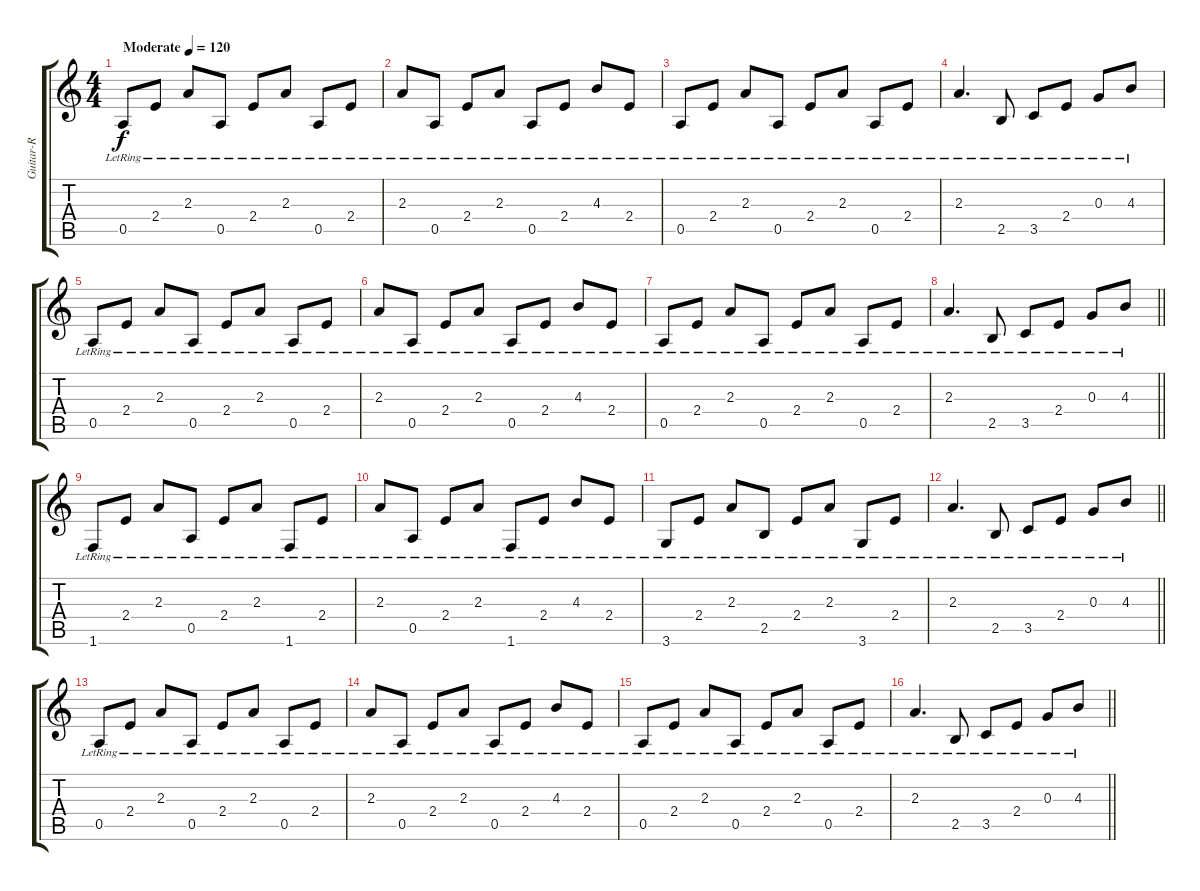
\track ("Guitar-R" "Guitar-R") {instrument acousticguitarnylon}
\staff {score tabs}
\tuning (E4 B3 G3 D3 A2 E2) {hide}
\ts (4 4)
\tempo (120 "Moderate")
\clef g2
\ks c
0.5{lr}.8{dy f instrument acousticguitarnylon} 2.4{lr}.8 2.3{lr}.8 0.5{lr}.8 2.4{lr}.8 2.3{lr}.8 0.5{lr}.8 2.4{lr}.8 |
2.3{lr}.8 0.5{lr}.8 2.4{lr}.8 2.3{lr}.8 0.5{lr}.8 2.4{lr}.8 4.3{lr}.8 2.4{lr}.8 |
0.5{lr}.8 2.4{lr}.8 2.3{lr}.8 0.5{lr}.8 2.4{lr}.8 2.3{lr}.8 0.5{lr}.8 2.4{lr}.8 |
2.3{lr}.4{d} 2.5{lr}.8 3.5{lr}.8 2.4{lr}.8 0.3{lr}.8 4.3{lr}.8 |
0.5{lr}.8 2.4{lr}.8 2.3{lr}.8 0.5{lr}.8 2.4{lr}.8 2.3{lr}.8 0.5{lr}.8 2.4{lr}.8 |
2.3{lr}.8 0.5{lr}.8 2.4{lr}.8 2.3{lr}.8 0.5{lr}.8 2.4{lr}.8 4.3{lr}.8 2.4{lr}.8 |
0.5{lr}.8 2.4{lr}.8 2.3{lr}.8 0.5{lr}.8 2.4{lr}.8 2.3{lr}.8 0.5{lr}.8 2.4{lr}.8 |
\barLineRight lightlight
2.3{lr}.4{d} 2.5{lr}.8 3.5{lr}.8 2.4{lr}.8 0.3{lr}.8 4.3{lr}.8 |
\section ("" "")
1.6{lr}.8 2.4{lr}.8 2.3{lr}.8 0.5{lr}.8 2.4{lr}.8 2.3{lr}.8 1.6{lr}.8 2.4{lr}.8 |
2.3{lr}.8 0.5{lr}.8 2.4{lr}.8 2.3{lr}.8 1.6{lr}.8 2.4{lr}.8 4.3{lr}.8 2.4{lr}.8 |
3.6{lr}.8 2.4{lr}.8 2.3{lr}.8 2.5{lr}.8 2.4{lr}.8 2.3{lr}.8 3.6{lr}.8 2.4{lr}.8 |
\barLineRight lightlight
2.3{lr}.4{d} 2.5{lr}.8 3.5{lr}.8 2.4{lr}.8 0.3{lr}.8 4.3{lr}.8 |
\section ("" "")
0.5{lr}.8 2.4{lr}.8 2.3{lr}.8 0.5{lr}.8 2.4{lr}.8 2.3{lr}.8 0.5{lr}.8 2.4{lr}.8 |
2.3{lr}.8 0.5{lr}.8 2.4{lr}.8 2.3{lr}.8 0.5{lr}.8 2.4{lr}.8 4.3{lr}.8 2.4{lr}.8 |
0.5{lr}.8 2.4{lr}.8 2.3{lr}.8 0.5{lr}.8 2.4{lr}.8 2.3{lr}.8 0.5{lr}.8 2.4{lr}.8 |
\barLineRight lightlight
2.3{lr}.4{d} 2.5{lr}.8 3.5{lr}.8 2.4{lr}.8 0.3{lr}.8 4.3{lr}.8
